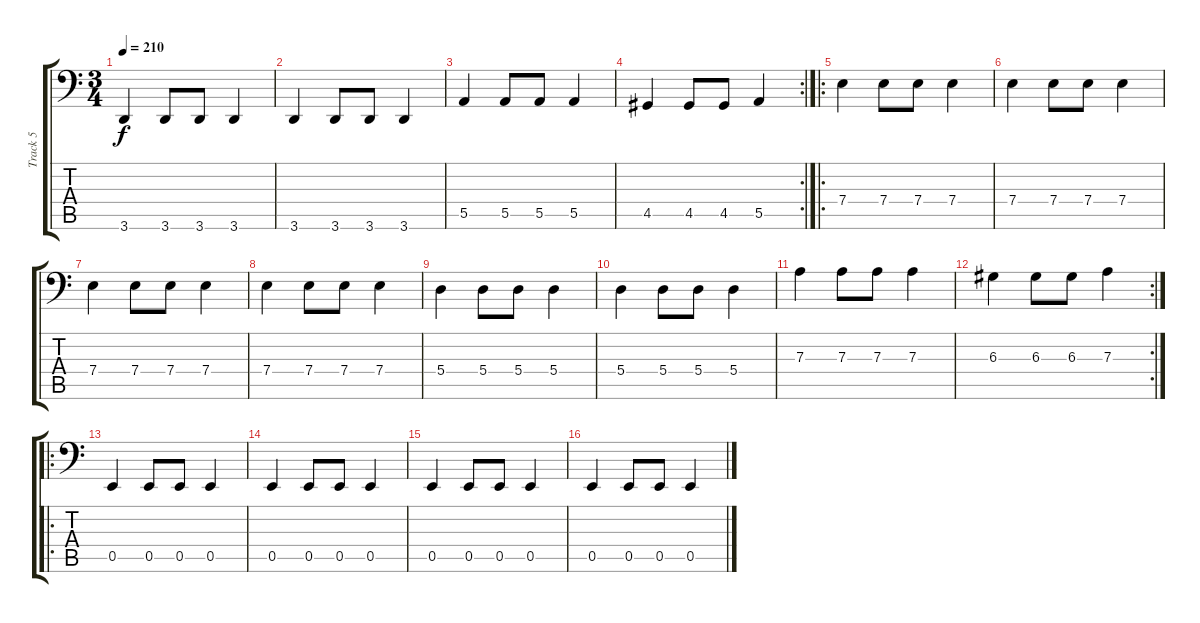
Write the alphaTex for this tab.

\track ("Track 5" "Track 5") {instrument acousticbass}
\staff {score tabs}
\tuning (C3 G2 D2 A1 E1 B0) {hide}
\ts (3 4)
\tempo 210
\clef f4
\ks c
3.6.4{dy f} 3.6.8 3.6.8 3.6.4 |
3.6.4 3.6.8 3.6.8 3.6.4 |
5.5.4 5.5.8 5.5.8 5.5.4 |
\rc 2
4.5.4 4.5.8 4.5.8 5.5.4 |
\ro
7.4.4 7.4.8 7.4.8 7.4.4 |
7.4.4 7.4.8 7.4.8 7.4.4 |
7.4.4 7.4.8 7.4.8 7.4.4 |
7.4.4 7.4.8 7.4.8 7.4.4 |
5.4.4 5.4.8 5.4.8 5.4.4 |
5.4.4 5.4.8 5.4.8 5.4.4 |
7.3.4 7.3.8 7.3.8 7.3.4 |
\rc 2
6.3.4 6.3.8 6.3.8 7.3.4 |
\ro
0.5.4 0.5.8 0.5.8 0.5.4 |
0.5.4 0.5.8 0.5.8 0.5.4 |
0.5.4 0.5.8 0.5.8 0.5.4 |
0.5.4 0.5.8 0.5.8 0.5.4
